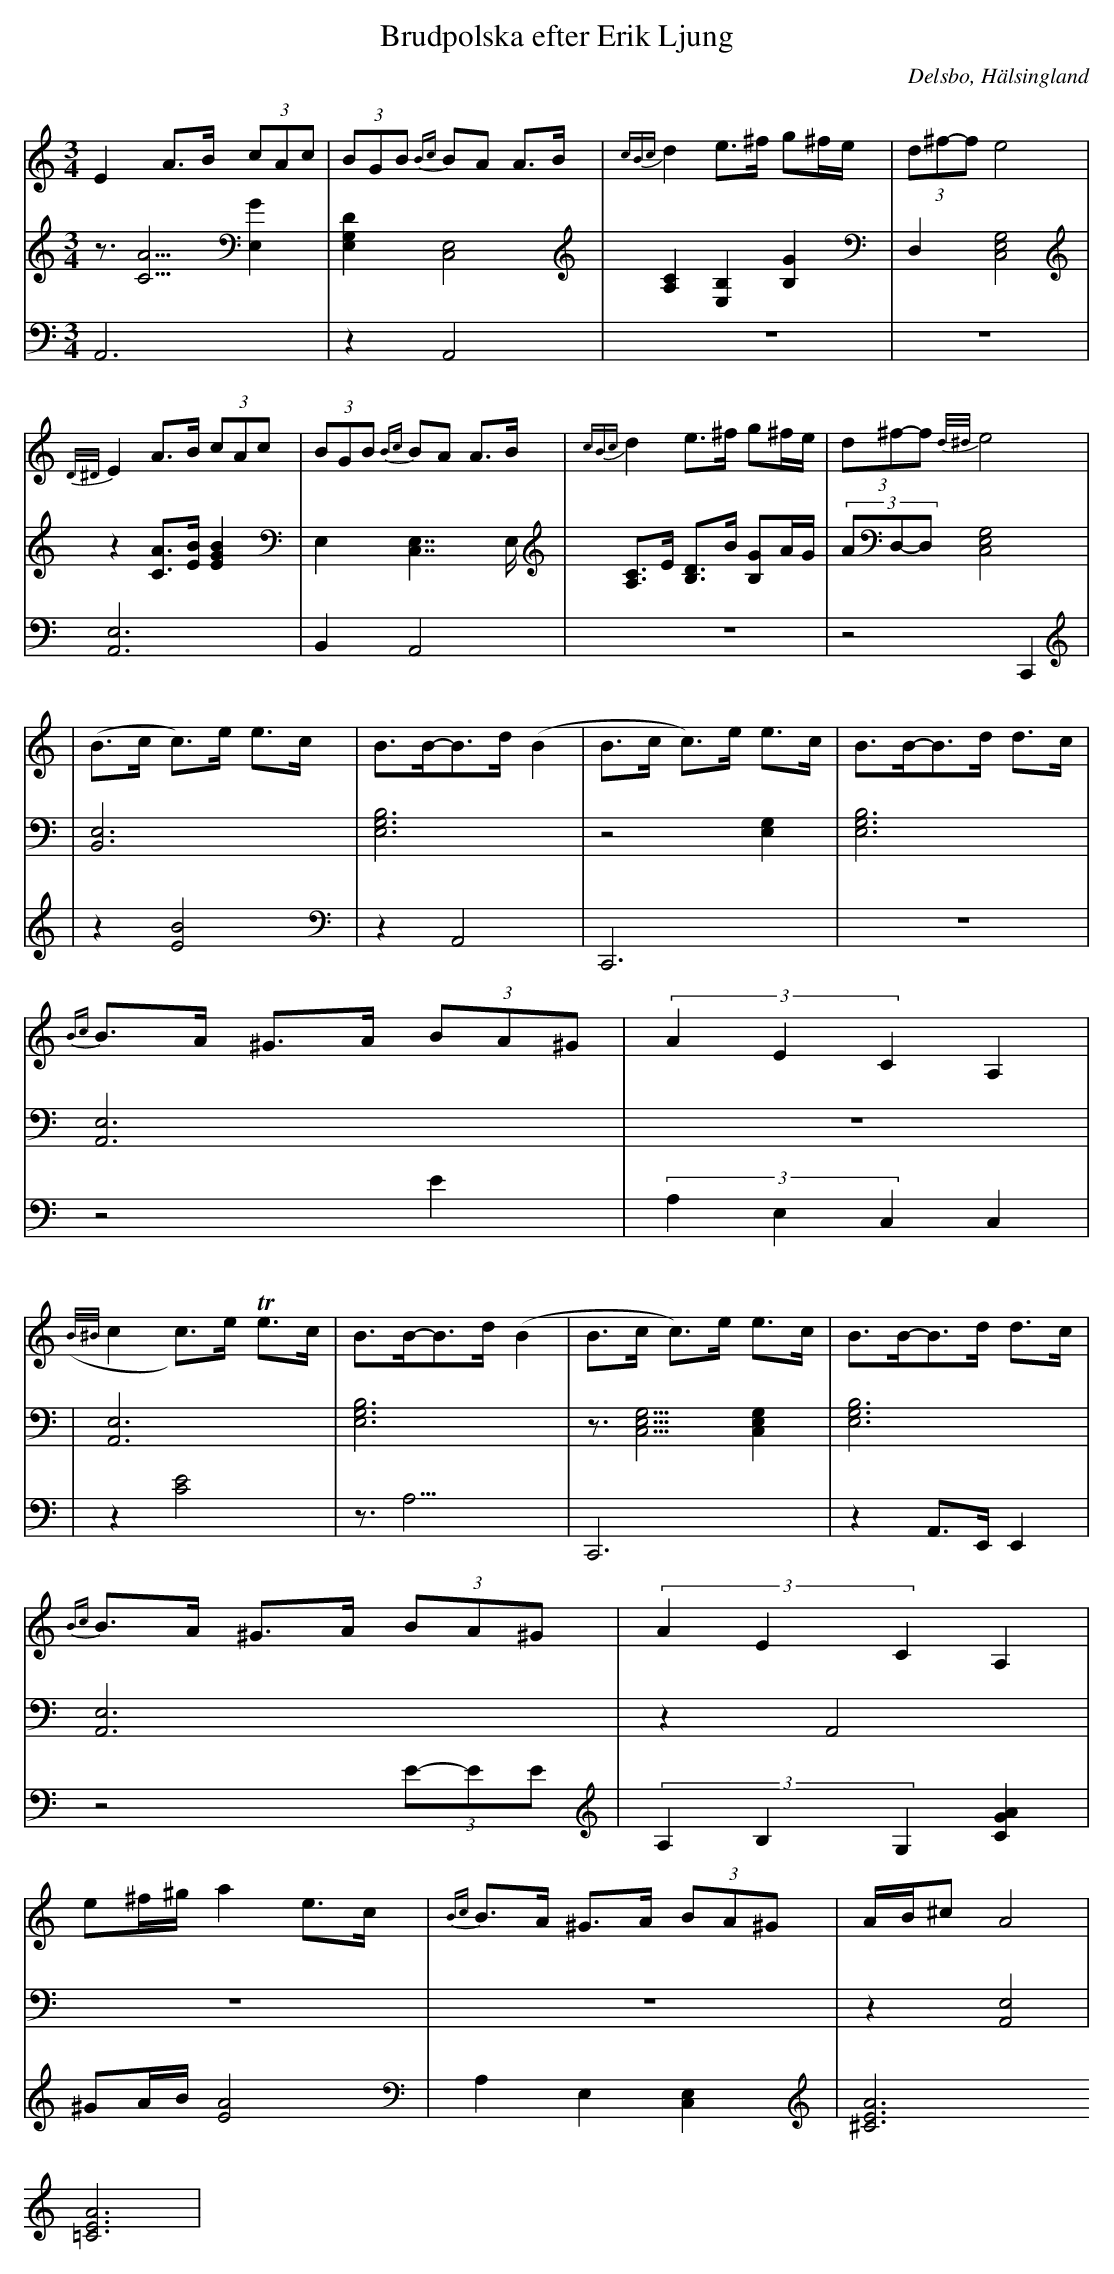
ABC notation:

X:1
T: Brudpolska efter Erik Ljung
Q: 105
O: Delsbo, Hälsingland
M: 3/4
L: 1/8
K: Am
V:1
V:2
V:3 =Merge
V:1
E2 A>B (3cAc| (3BGB {Bc}BA A>B|{cBc}d2 e>^f g^f/e/|(3d^f-f e4 |
{D/^D/}E2 A>B (3cAc| (3BGB {Bc}BA A>B|{cBc}d2 e>^f g^f/e/|(3d^f-f {d/^d/}e4 |
|(B>c c)>e e>c|B>B-B>d (B2|B>c c)>e e>c|B>B-B>d d>c|
{Bc}B>A ^G>A (3BA^G|(3A2E2C2 A,2|
({B/^B/}c2 c)>e Te>c|B>B-B>d (B2|B>c c)>e e>c|B>B-B>d d>c|
{Bc}B>A ^G>A (3BA^G|(3A2E2C2 A,2|
e^f/^g/ a2 e>c|{Bc}B>A ^G>A (3BA^G|A/B/^c A4|
V:2
z3/2[A5/2C5/2] [E,2G2]|[D2E,2G,2] [C,4E,4]|[A,2C2] [E,2B,2] [B,2G2]|D,2 [E,4G,4C,4]|
z2 [AC]>[BE] [B2E2G2]|E,2 [C,7/2E,7/2]E,/|[A,C]>E [B,D]>B [B,G]A/G/|(3AD,-D, [E,4G,4C,4]|
|[B,,6E,6]|[E,6G,6B,6]|z4[G,2E,2]|[E,6G,6B,6]|
[A,,6E,6]|z6|
|[A,,6E,6]|[E,6G,6B,6]|z3/2[E,5/2G,5/2C,5/2] [E,2G,2C,2]|[E,6G,6B,6]|
[A,,6E,6]|z2 A,,4|
z6|z6|z2 [A,,4E,4]|
V:3
A,,6|z2 A,,4|z6|z6|
[A,,6E,6]|B,,2 A,,4|z6|z4  C,,2|
|z2 [B4E4]|z2 A,,4|C,,6|z6|
z4 E2|(3A,2E,2C,2 [C,2]|
|z2 [C4E4]|z3<A,3|C,,6|z2 A,,>E,, E,,2|
z4 (3E-EE|(3A,2B,2G,2 [G2A2C2]|
^GA/B/ [A4E4]|A,2 E,2 [C,2E,2]|[A6^C6E6] [A6=C6E6]|
